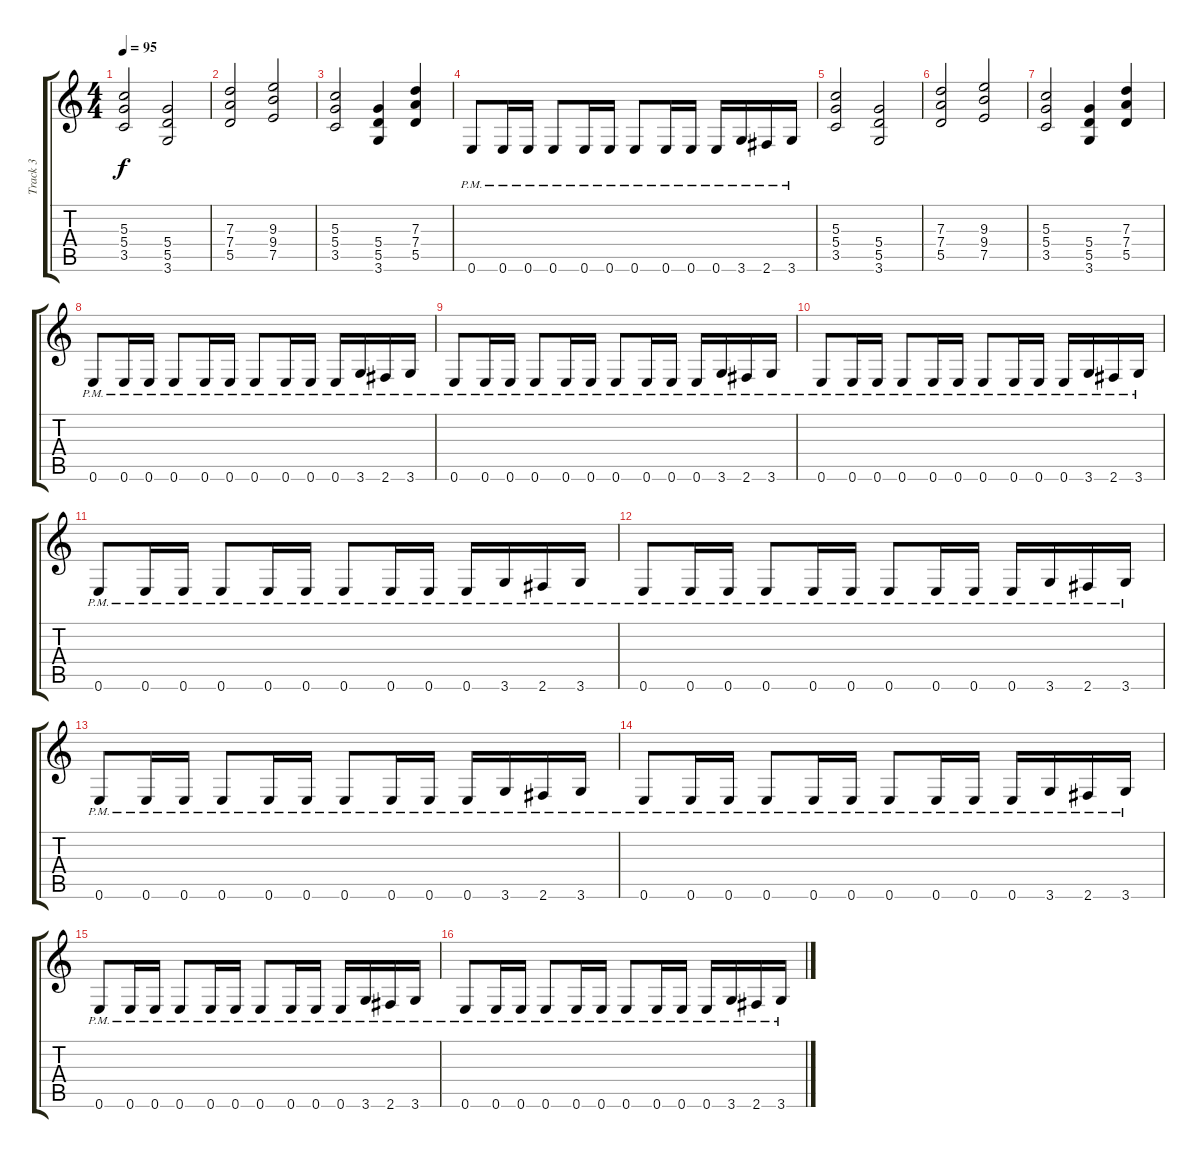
\track ("Track 3" "Track 3") {instrument electricguitarjazz}
\staff {score tabs}
\tuning (E4 B3 G3 D3 A2 E2) {hide}
\ts (4 4)
\tempo 95
\clef g2
\ks c
(5.3 5.4 3.5).2{dy f} (5.4 5.5 3.6).2 |
(7.3 7.4 5.5).2 (9.3 9.4 7.5).2 |
(5.3 5.4 3.5).2 (5.4 5.5 3.6).4 (7.3 7.4 5.5).4 |
0.6{pm}.8 0.6{pm}.16 0.6{pm}.16 0.6{pm}.8 0.6{pm}.16 0.6{pm}.16 0.6{pm}.8 0.6{pm}.16 0.6{pm}.16 0.6{pm}.16 3.6{pm}.16 2.6{pm}.16 3.6{pm}.16 |
(5.3 5.4 3.5).2 (5.4 5.5 3.6).2 |
(7.3 7.4 5.5).2 (9.3 9.4 7.5).2 |
(5.3 5.4 3.5).2 (5.4 5.5 3.6).4 (7.3 7.4 5.5).4 |
0.6{pm}.8 0.6{pm}.16 0.6{pm}.16 0.6{pm}.8 0.6{pm}.16 0.6{pm}.16 0.6{pm}.8 0.6{pm}.16 0.6{pm}.16 0.6{pm}.16 3.6{pm}.16 2.6{pm}.16 3.6{pm}.16 |
0.6{pm}.8 0.6{pm}.16 0.6{pm}.16 0.6{pm}.8 0.6{pm}.16 0.6{pm}.16 0.6{pm}.8 0.6{pm}.16 0.6{pm}.16 0.6{pm}.16 3.6{pm}.16 2.6{pm}.16 3.6{pm}.16 |
0.6{pm}.8 0.6{pm}.16 0.6{pm}.16 0.6{pm}.8 0.6{pm}.16 0.6{pm}.16 0.6{pm}.8 0.6{pm}.16 0.6{pm}.16 0.6{pm}.16 3.6{pm}.16 2.6{pm}.16 3.6{pm}.16 |
0.6{pm}.8 0.6{pm}.16 0.6{pm}.16 0.6{pm}.8 0.6{pm}.16 0.6{pm}.16 0.6{pm}.8 0.6{pm}.16 0.6{pm}.16 0.6{pm}.16 3.6{pm}.16 2.6{pm}.16 3.6{pm}.16 |
0.6{pm}.8 0.6{pm}.16 0.6{pm}.16 0.6{pm}.8 0.6{pm}.16 0.6{pm}.16 0.6{pm}.8 0.6{pm}.16 0.6{pm}.16 0.6{pm}.16 3.6{pm}.16 2.6{pm}.16 3.6{pm}.16 |
0.6{pm}.8 0.6{pm}.16 0.6{pm}.16 0.6{pm}.8 0.6{pm}.16 0.6{pm}.16 0.6{pm}.8 0.6{pm}.16 0.6{pm}.16 0.6{pm}.16 3.6{pm}.16 2.6{pm}.16 3.6{pm}.16 |
0.6{pm}.8 0.6{pm}.16 0.6{pm}.16 0.6{pm}.8 0.6{pm}.16 0.6{pm}.16 0.6{pm}.8 0.6{pm}.16 0.6{pm}.16 0.6{pm}.16 3.6{pm}.16 2.6{pm}.16 3.6{pm}.16 |
0.6{pm}.8 0.6{pm}.16 0.6{pm}.16 0.6{pm}.8 0.6{pm}.16 0.6{pm}.16 0.6{pm}.8 0.6{pm}.16 0.6{pm}.16 0.6{pm}.16 3.6{pm}.16 2.6{pm}.16 3.6{pm}.16 |
0.6{pm}.8 0.6{pm}.16 0.6{pm}.16 0.6{pm}.8 0.6{pm}.16 0.6{pm}.16 0.6{pm}.8 0.6{pm}.16 0.6{pm}.16 0.6{pm}.16 3.6{pm}.16 2.6{pm}.16 3.6{pm}.16
